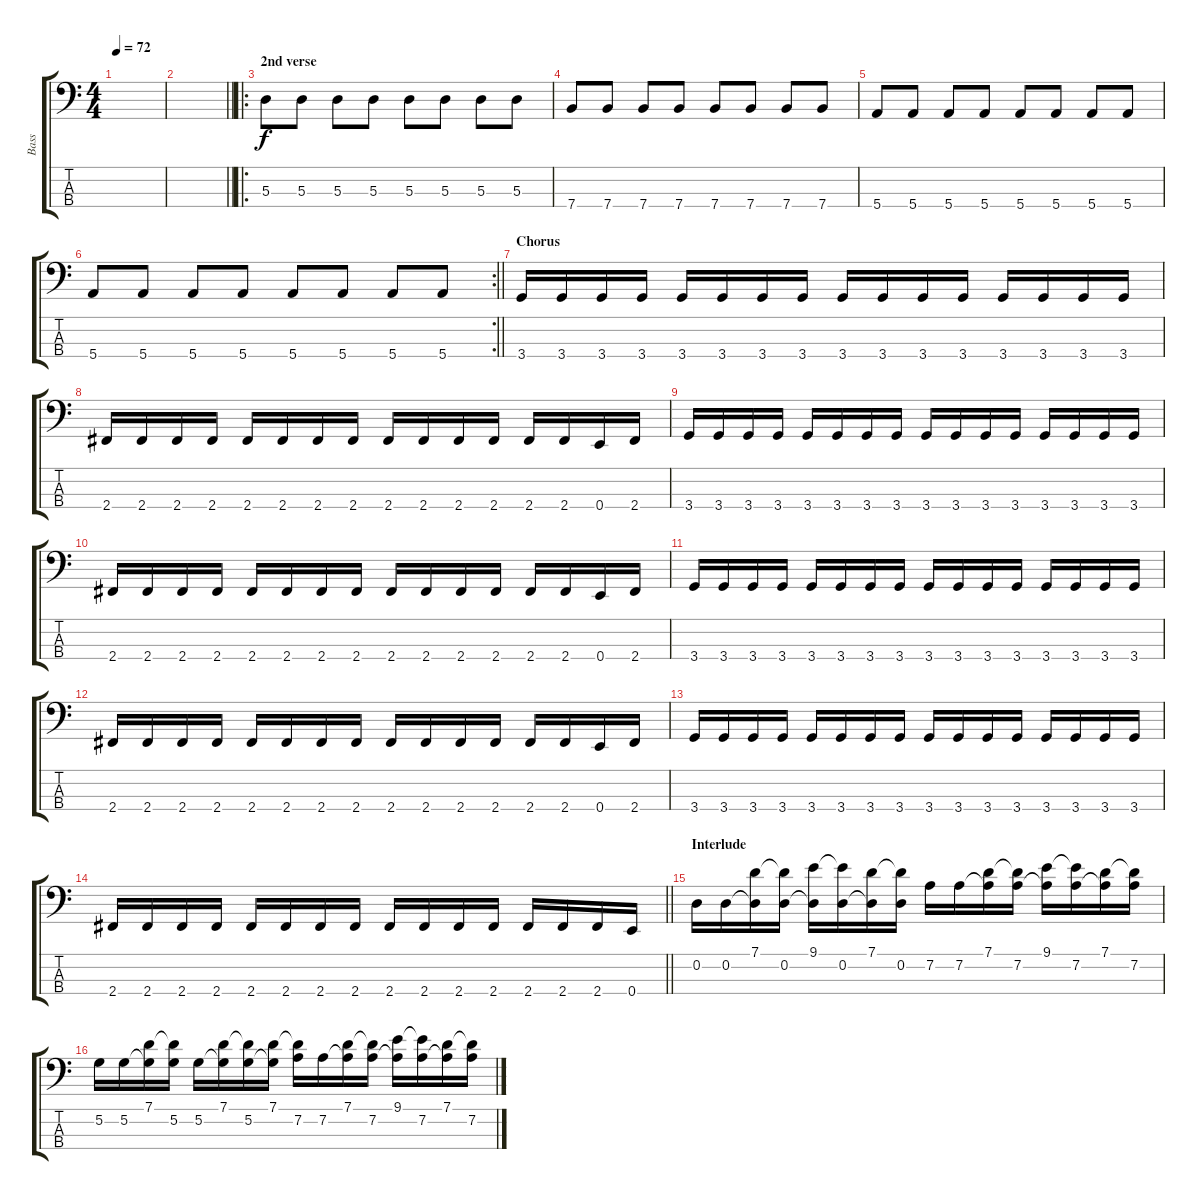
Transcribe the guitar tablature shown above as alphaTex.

\track ("Bass" "Bass") {instrument electricbasspick}
\staff {score tabs}
\tuning (G2 D2 A1 E1) {hide}
\ts (4 4)
\tempo 72
\clef f4
\ks c
|
\barLineRight lightlight
|
\ro
\section ("" "2nd verse")
5.3.8 5.3.8 5.3.8 5.3.8 5.3.8 5.3.8 5.3.8 5.3.8 |
7.4.8 7.4.8 7.4.8 7.4.8 7.4.8 7.4.8 7.4.8 7.4.8 |
5.4.8 5.4.8 5.4.8 5.4.8 5.4.8 5.4.8 5.4.8 5.4.8 |
\rc 2
\barLineRight lightlight
5.4.8 5.4.8 5.4.8 5.4.8 5.4.8 5.4.8 5.4.8 5.4.8 |
\section ("" "Chorus")
3.4.16{volume 13} 3.4.16 3.4.16 3.4.16 3.4.16 3.4.16 3.4.16 3.4.16 3.4.16 3.4.16 3.4.16 3.4.16 3.4.16 3.4.16 3.4.16 3.4.16 |
2.4.16 2.4.16 2.4.16 2.4.16 2.4.16 2.4.16 2.4.16 2.4.16 2.4.16 2.4.16 2.4.16 2.4.16 2.4.16 2.4.16 0.4.16 2.4.16 |
3.4.16 3.4.16 3.4.16 3.4.16 3.4.16 3.4.16 3.4.16 3.4.16 3.4.16 3.4.16 3.4.16 3.4.16 3.4.16 3.4.16 3.4.16 3.4.16 |
2.4.16 2.4.16 2.4.16 2.4.16 2.4.16 2.4.16 2.4.16 2.4.16 2.4.16 2.4.16 2.4.16 2.4.16 2.4.16 2.4.16 0.4.16 2.4.16 |
3.4.16 3.4.16 3.4.16 3.4.16 3.4.16 3.4.16 3.4.16 3.4.16 3.4.16 3.4.16 3.4.16 3.4.16 3.4.16 3.4.16 3.4.16 3.4.16 |
2.4.16 2.4.16 2.4.16 2.4.16 2.4.16 2.4.16 2.4.16 2.4.16 2.4.16 2.4.16 2.4.16 2.4.16 2.4.16 2.4.16 0.4.16 2.4.16 |
3.4.16 3.4.16 3.4.16 3.4.16 3.4.16 3.4.16 3.4.16 3.4.16 3.4.16 3.4.16 3.4.16 3.4.16 3.4.16 3.4.16 3.4.16 3.4.16 |
\barLineRight lightlight
2.4.16 2.4.16 2.4.16 2.4.16 2.4.16 2.4.16 2.4.16 2.4.16 2.4.16 2.4.16 2.4.16 2.4.16 2.4.16 2.4.16 2.4.16 0.4.16 |
\section ("" "Interlude")
0.2.16 0.2.16 (7.1 0.2{t}).16 (7.1{t} 0.2).16 (9.1 0.2{t}).16 (9.1{t} 0.2).16 (7.1 0.2{t}).16 (7.1{t} 0.2).16 7.2.16 7.2.16 (7.1 7.2{t}).16 (7.1{t} 7.2).16 (9.1 7.2{t}).16 (9.1{t} 7.2).16 (7.1 7.2{t}).16 (7.1{t} 7.2).16 |
5.2.16 5.2.16 (7.1 5.2{t}).16 (7.1{t} 5.2).16 5.2.16 (7.1 5.2{t}).16 (7.1{t} 5.2).16 (7.1 5.2{t}).16 (7.1{t} 7.2).16 7.2.16 (7.1 7.2{t}).16 (7.1{t} 7.2).16 (9.1 7.2{t}).16 (9.1{t} 7.2).16 (7.1 7.2{t}).16 (7.1{t} 7.2).16
